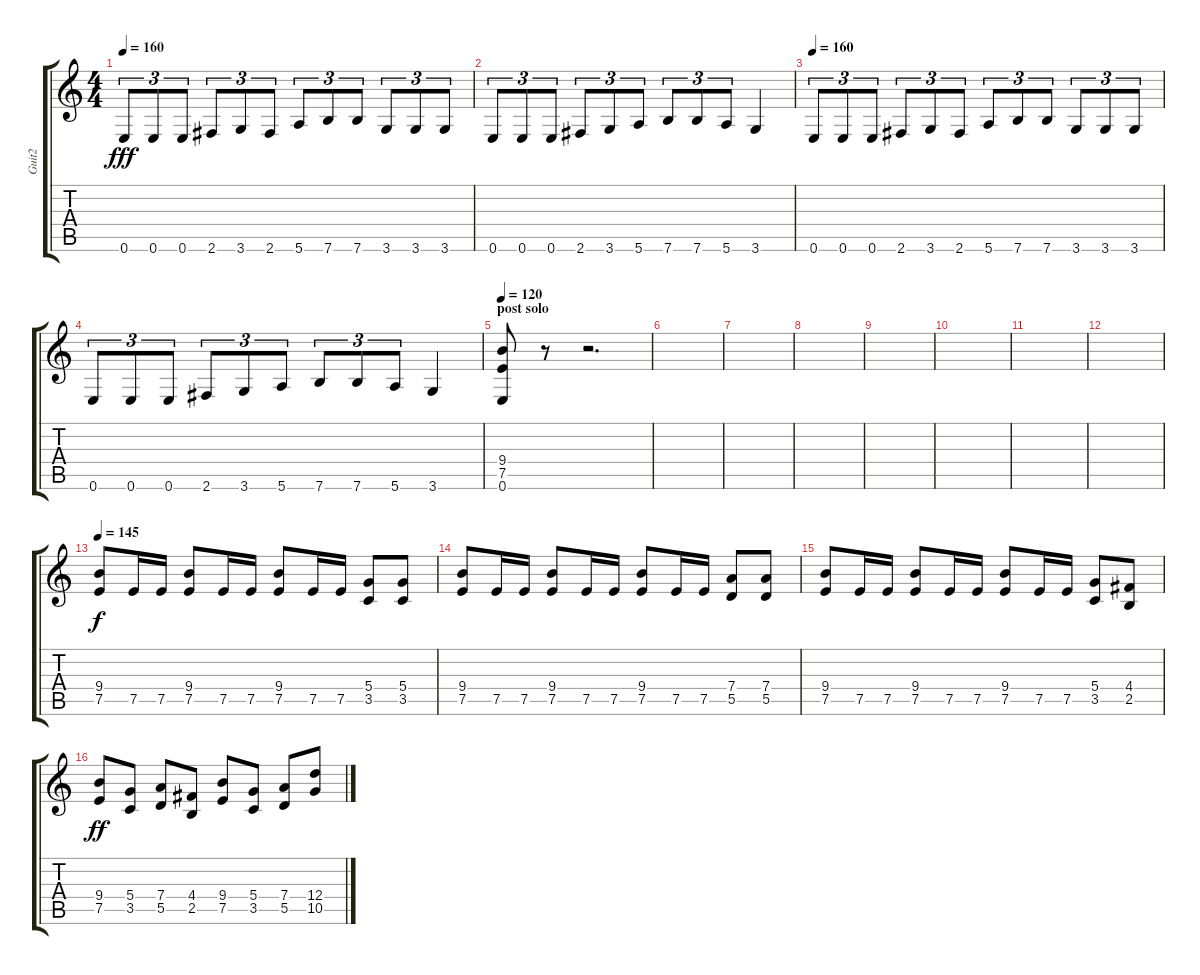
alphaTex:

\track ("Guit2" "Guit2") {instrument overdrivenguitar}
\staff {score tabs}
\tuning (E4 B3 G3 D3 A2 E2) {hide}
\ts (4 4)
\tempo 160
\clef g2
\ks c
0.6.8{tu (3 2) dy fff} 0.6.8{tu (3 2)} 0.6.8{tu (3 2)} 2.6.8{tu (3 2)} 3.6.8{tu (3 2)} 2.6.8{tu (3 2)} 5.6.8{tu (3 2)} 7.6.8{tu (3 2)} 7.6.8{tu (3 2)} 3.6.8{tu (3 2)} 3.6.8{tu (3 2)} 3.6.8{tu (3 2)} |
0.6.8{tu (3 2)} 0.6.8{tu (3 2)} 0.6.8{tu (3 2)} 2.6.8{tu (3 2)} 3.6.8{tu (3 2)} 5.6.8{tu (3 2)} 7.6.8{tu (3 2)} 7.6.8{tu (3 2)} 5.6.8{tu (3 2)} 3.6.4 |
\tempo 160
0.6.8{tu (3 2)} 0.6.8{tu (3 2)} 0.6.8{tu (3 2)} 2.6.8{tu (3 2)} 3.6.8{tu (3 2)} 2.6.8{tu (3 2)} 5.6.8{tu (3 2)} 7.6.8{tu (3 2)} 7.6.8{tu (3 2)} 3.6.8{tu (3 2)} 3.6.8{tu (3 2)} 3.6.8{tu (3 2)} |
0.6.8{tu (3 2)} 0.6.8{tu (3 2)} 0.6.8{tu (3 2)} 2.6.8{tu (3 2)} 3.6.8{tu (3 2)} 5.6.8{tu (3 2)} 7.6.8{tu (3 2)} 7.6.8{tu (3 2)} 5.6.8{tu (3 2)} 3.6.4 |
\section ("" "post solo")
\tempo 120
(9.4 7.5 0.6).8 r.8 r.2{d} |
|
|
|
|
|
|
|
\tempo 145
(9.4 7.5).8{dy f} 7.5.16 7.5.16 (9.4 7.5).8 7.5.16 7.5.16 (9.4 7.5).8 7.5.16 7.5.16 (5.4 3.5).8 (5.4 3.5).8 |
(9.4 7.5).8 7.5.16 7.5.16 (9.4 7.5).8 7.5.16 7.5.16 (9.4 7.5).8 7.5.16 7.5.16 (7.4 5.5).8 (7.4 5.5).8 |
(9.4 7.5).8 7.5.16 7.5.16 (9.4 7.5).8 7.5.16 7.5.16 (9.4 7.5).8 7.5.16 7.5.16 (5.4 3.5).8 (4.4 2.5).8 |
(9.4 7.5).8{dy ff} (5.4 3.5).8 (7.4 5.5).8 (4.4 2.5).8 (9.4 7.5).8 (5.4 3.5).8 (7.4 5.5).8 (12.4 10.5).8
